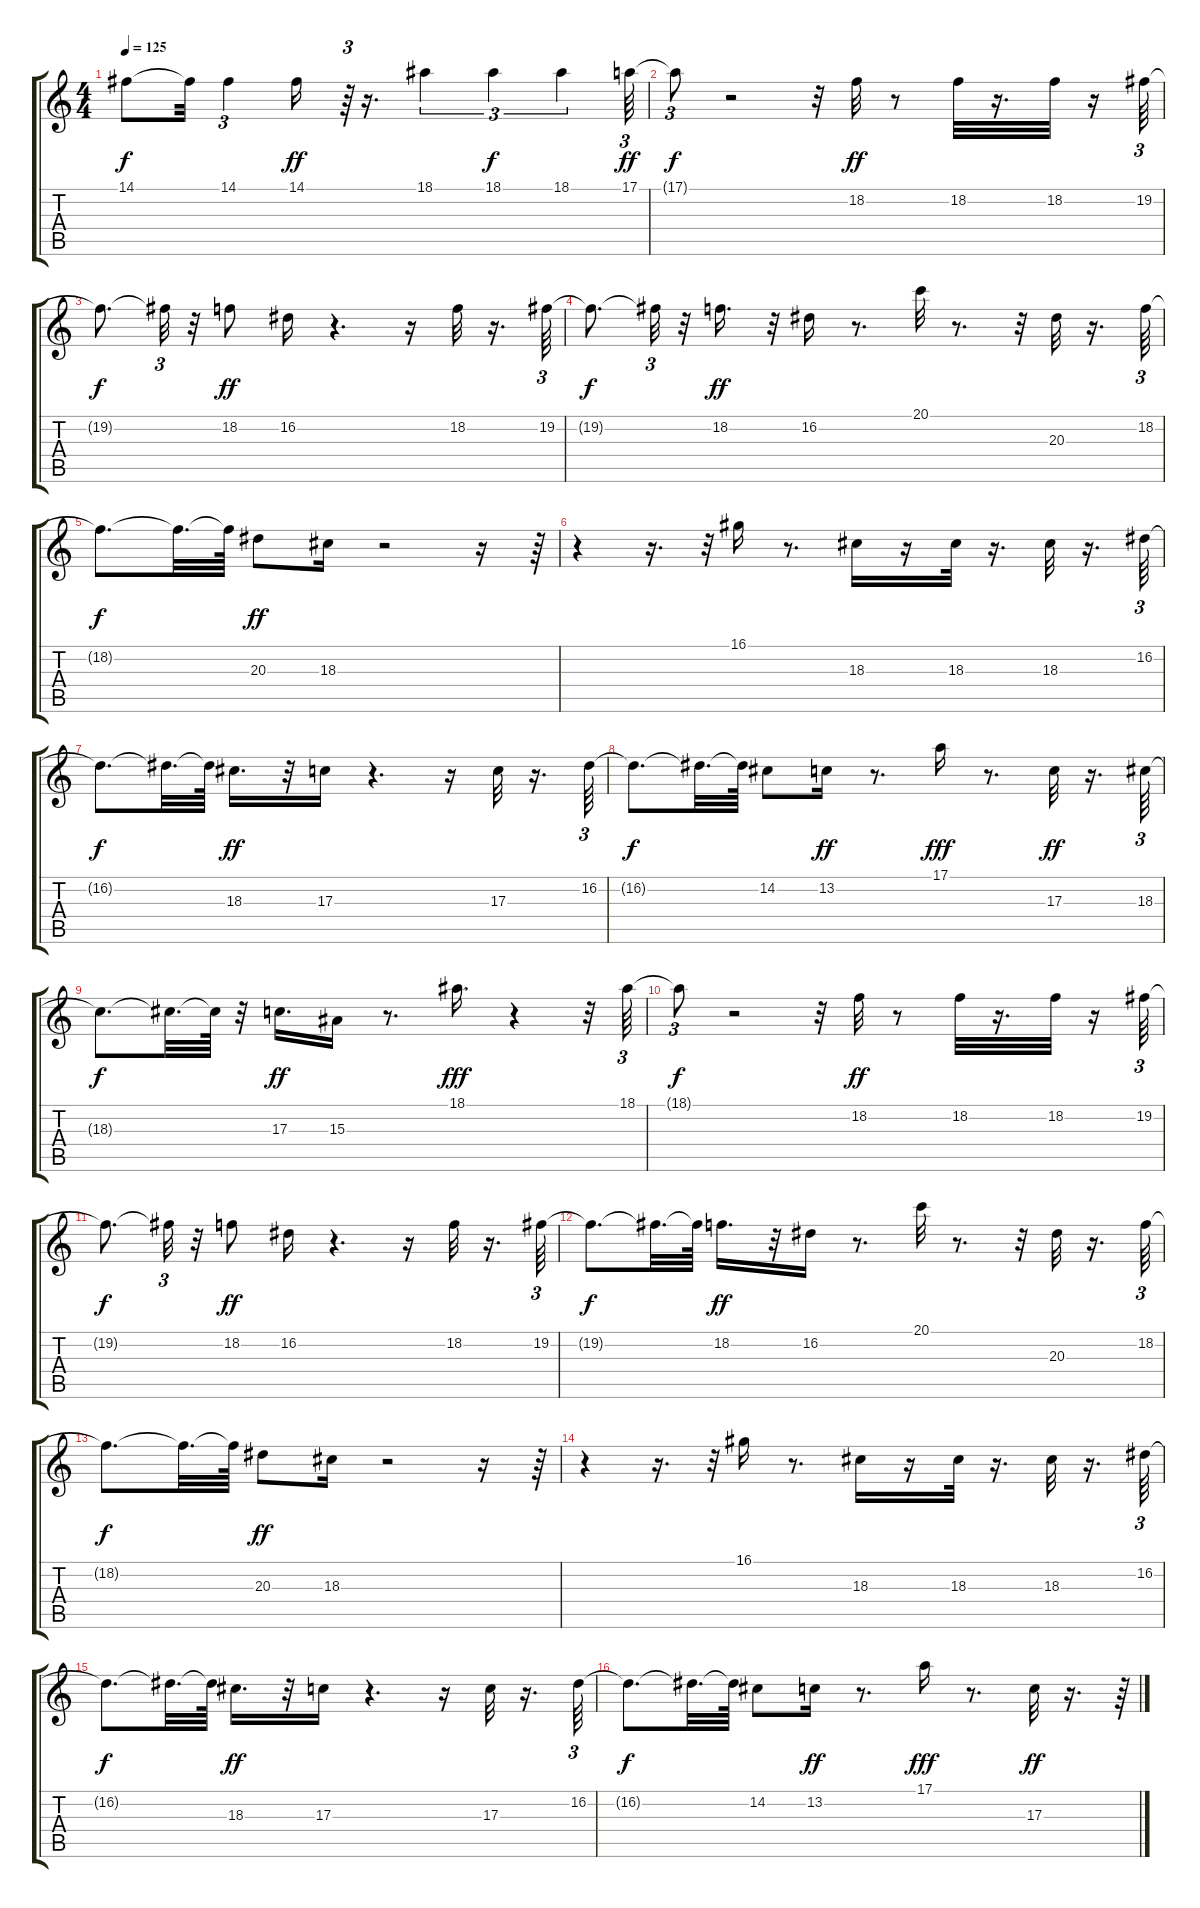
\track "" {instrument trumpet}
\staff {score tabs}
\tuning (E4 B3 G3 D3 A2 E2) {hide}
\ts (4 4)
\tempo 125
\clef g2
\ks c
14.1{t}.8{dy f} 14.1{t}.32 14.1.4{tu (3 2)} 14.1.16{dy ff} r.64{tu (3 2)} r.16{d} 18.1.4{tu (3 2)} 18.1.4{tu (3 2) dy f} 18.1.4{tu (3 2)} 17.1.64{tu (3 2) dy ff} |
17.1{t}.8{tu (3 2) dy f} r.2 r.32 18.2.32{dy ff} r.8 18.2.32 r.16{d} 18.2.32 r.16 19.2.64{tu (3 2)} |
19.2{t}.8{d dy f} 19.2{t}.32{tu (3 2)} r.32 18.2.8{dy ff} 16.2.16 r.4{d} r.16 18.2.32 r.16{d} 19.2.64{tu (3 2)} |
19.2{t}.8{d dy f} 19.2{t}.32{tu (3 2)} r.32 18.2.16{d dy ff} r.32 16.2.16 r.8{d} 20.1.32 r.8{d} r.32 20.3.32 r.16{d} 18.2.64{tu (3 2)} |
18.2{t}.8{d dy f} 18.2{t}.32{d} 18.2{t}.64 20.3.8{dy ff} 18.3.16 r.2 r.16 r.64{tu (3 2)} |
r.4 r.16{d} r.32{tu (3 2)} 16.1.16 r.8{d} 18.3.16 r.16 18.3.32 r.16{d} 18.3.32 r.16{d} 16.2.64{tu (3 2)} |
16.2{t}.8{d dy f} 16.2{t}.32{d} 16.2{t}.64 18.3.16{d dy ff} r.32 17.3.16 r.4{d} r.16 17.3.32 r.16{d} 16.2.64{tu (3 2)} |
16.2{t}.8{d dy f} 16.2{t}.32{d} 16.2{t}.64 14.2.8 13.2.16{dy ff} r.8{d} 17.1.16{dy fff} r.8{d} 17.3.32{dy ff} r.16{d} 18.3.64{tu (3 2)} |
18.3{t}.8{d dy f} 18.3{t}.32{d} 18.3{t}.64 r.32 17.3.16{d dy ff} 15.3.16 r.8{d} 18.1.16{d dy fff} r.4 r.32 18.1.64{tu (3 2)} |
18.1{t}.8{tu (3 2) dy f} r.2 r.32 18.2.32{dy ff} r.8 18.2.32 r.16{d} 18.2.32 r.16 19.2.64{tu (3 2)} |
19.2{t}.8{d dy f} 19.2{t}.32{tu (3 2)} r.32 18.2.8{dy ff} 16.2.16 r.4{d} r.16 18.2.32 r.16{d} 19.2.64{tu (3 2)} |
19.2{t}.8{d dy f} 19.2{t}.32{d} 19.2{t}.64 18.2.16{d dy ff} r.32 16.2.16 r.8{d} 20.1.32 r.8{d} r.32 20.3.32 r.16{d} 18.2.64{tu (3 2)} |
18.2{t}.8{d dy f} 18.2{t}.32{d} 18.2{t}.64 20.3.8{dy ff} 18.3.16 r.2 r.16 r.64{tu (3 2)} |
r.4 r.16{d} r.32{tu (3 2)} 16.1.16 r.8{d} 18.3.16 r.16 18.3.32 r.16{d} 18.3.32 r.16{d} 16.2.64{tu (3 2)} |
16.2{t}.8{d dy f} 16.2{t}.32{d} 16.2{t}.64 18.3.16{d dy ff} r.32 17.3.16 r.4{d} r.16 17.3.32 r.16{d} 16.2.64{tu (3 2)} |
16.2{t}.8{d dy f} 16.2{t}.32{d} 16.2{t}.64 14.2.8 13.2.16{dy ff} r.8{d} 17.1.16{dy fff} r.8{d} 17.3.32{dy ff} r.16{d} r.64{tu (3 2)}
